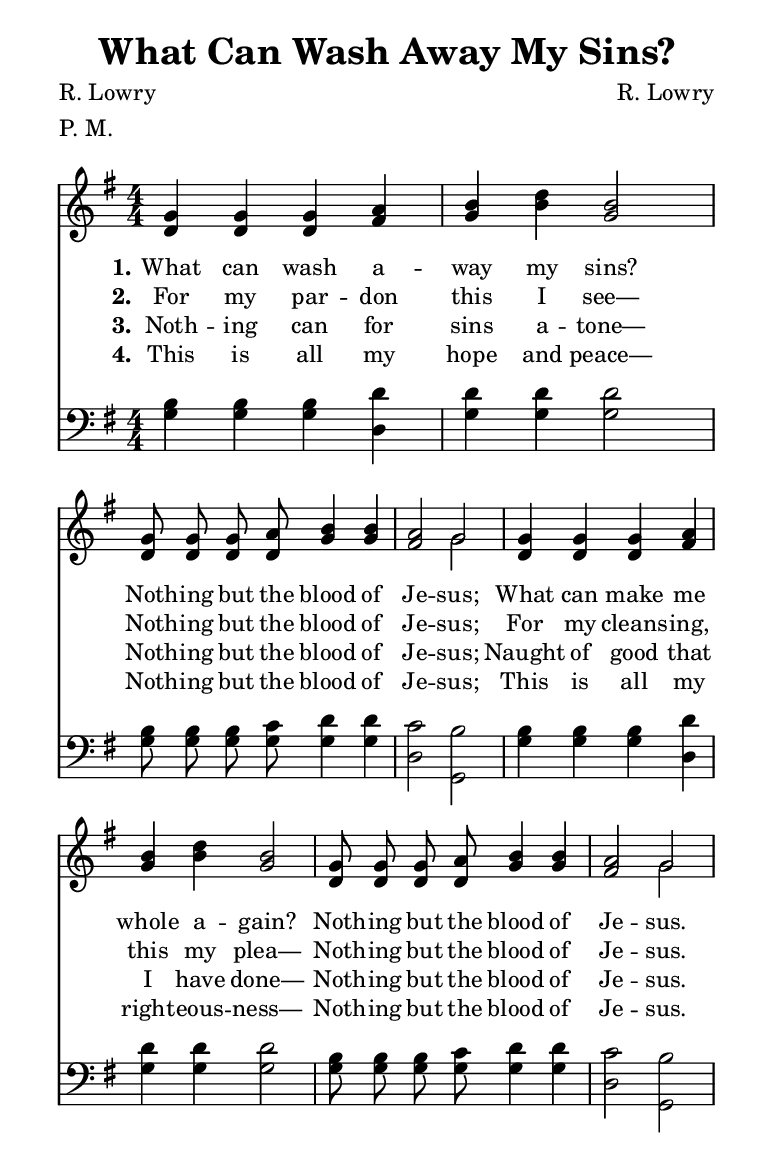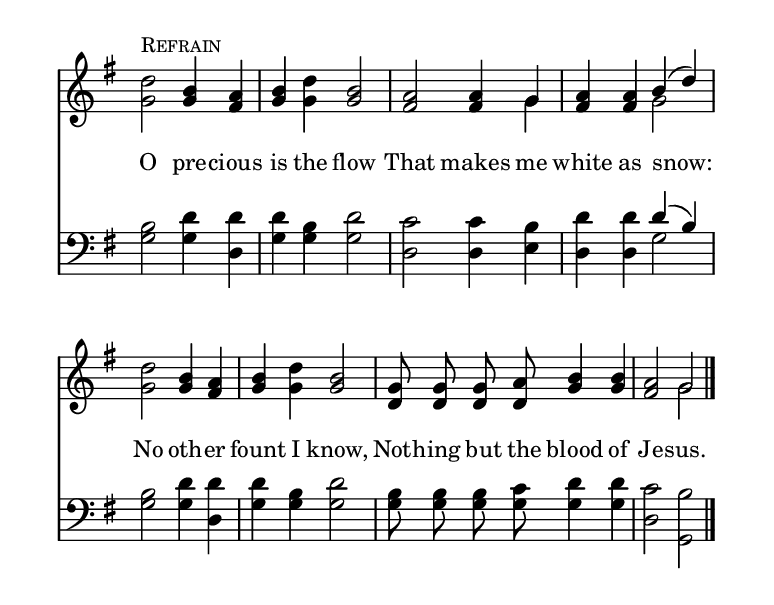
\include "common/global.ily"
\paper {
  \include "common/paper.ily"
  ragged-bottom = ##t
  %ragged-last-bottom = ##t
  %systems-per-page = ##f
  %page-count = ##f
}

\header{
  hymnnumber = "139"
  title = "What Can Wash Away My Sins?"
  tunename = ""
  meter = "P. M."
  poet = "R. Lowry"
  composer = "R. Lowry"
  %copyright = ""
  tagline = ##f
}

% for fermata in MIDI
ta = { \tempo 4=100 }
tb = { \tempo 4=50  }

patternAA = { c4 c4 c4 c4 | c4 c4 c2 }
patternAB = { c8 c8 c8 c8 c4 c4 | c2 c2 }

patternBA = { c2 c4 c4 | c4 c4 c2 }
patternBB = { c2 c4 c4 | c4 c4 c4( c4) }

global = {
  \include "common/overrides.ily"
  \override Staff.TimeSignature.style = #'numbered
  \time 4/4
  \override Score.MetronomeMark.transparent = ##t % hide all fermata changes too
  \ta
  \key g \major
  %\partial 4
  \autoBeamOff
}

notesSoprano = {
\global
\relative c'' {

  \changePitch \patternAA { g g g a | b d b }
  \changePitch \patternAB { g g g a b b | a g }
  \changePitch \patternAA { g g g a | b d b }
  \changePitch \patternAB { g g g a b b | a g }

  << s^\markup { \small \caps "Refrain" }
  \changePitch \patternBA { d' b a | b d b } >>
  \changePitch \patternBB { a a g | a a b d }
  \changePitch \patternBA { d b a | b d b }
  \changePitch \patternAB { g g g a b b | a g }

  \bar "|."

}
}

notesAlto = {
\global
\relative e' {

  \changePitch \patternAA { d d d fis | g b g }
  \changePitch \patternAB { d d d d g g | fis g }
  \changePitch \patternAA { d d d fis | g b g }
  \changePitch \patternAB { d d d d g g | fis g }

  \changePitch \patternBA { g g fis | g g g }
  \changePitch \patternBA { fis fis g | fis fis g }
  \changePitch \patternBA { g g fis | g g g }
  \changePitch \patternAB { d d d d g g | fis g }

}
}

notesTenor = {
\global
\relative a {

  \changePitch \patternAA { b b b d | d d d }
  \changePitch \patternAB { b b b c d d | c b }
  \changePitch \patternAA { b b b d | d d d }
  \changePitch \patternAB { b b b c d d | c b }

  \changePitch \patternBA { b d d | d b d }
  \changePitch \patternBB { c c b | d d d b }
  \changePitch \patternBA { b d d | d b d }
  \changePitch \patternAB { b b b c d d | c b }

}
}

notesBass = {
\global
\relative f {

  \changePitch \patternAA { g g g d | g g g  }
  \changePitch \patternAB { g g g g g g | d g, }
  \changePitch \patternAA { g' g g d | g g g  }
  \changePitch \patternAB { g g g g g g | d g, }

  \changePitch \patternBA { g' g d | g g g }
  \changePitch \patternBA { d d e | d d g }
  \changePitch \patternBA { g g d | g g g }
  \changePitch \patternAB { g g g g g g | d g, }

}
}

Refrain = \lyricmode {

O pre -- cious is the flow
That makes me white as snow:
No oth -- er fount I know,
Noth -- ing but the blood of Je -- sus.

}

wordsA = \lyricmode {
\set stanza = "1."

What can wash a -- way my sins?
Noth -- ing but the blood of Je -- sus;
What can make me whole a -- gain?
Noth -- ing but the blood of Je -- sus.

}

wordsB = \lyricmode {
\set stanza = "2."

For my par -- don this I see—
Noth -- ing but the blood of Je -- sus;
For my cleans -- ing, this my plea—
Noth -- ing but the blood of Je -- sus.

\Refrain

}

wordsC = \lyricmode {
\set stanza = "3."

Noth -- ing can for sins a -- tone—
Noth -- ing but the blood of Je -- sus;
Naught of good that I have done—
Noth -- ing but the blood of Je -- sus.

}

wordsD = \lyricmode {
\set stanza = "4."

This is all my hope and peace—
Noth -- ing but the blood of Je -- sus;
This is all my right -- eous -- ness—
Noth -- ing but the blood of Je -- sus.

}

\score {
  \context ChoirStaff <<
    \context Staff = upper <<
      \set Staff.autoBeaming = ##f
      \set ChoirStaff.systemStartDelimiter = #'SystemStartBar
      \set ChoirStaff.printPartCombineTexts = ##f
      \partcombine #'(2 . 9) \notesSoprano \notesAlto
      \context NullVoice = sopranos { \voiceOne << \notesSoprano >> }
      \context NullVoice = altos { \voiceTwo << \notesAlto >> }
      \context Lyrics = one   \lyricsto sopranos \wordsA
      \context Lyrics = two   \lyricsto sopranos \wordsB
      \context Lyrics = three \lyricsto sopranos \wordsC
      \context Lyrics = four  \lyricsto sopranos \wordsD
    >>
    \context Staff = men <<
      \set Staff.autoBeaming = ##f
      \clef bass
      \set ChoirStaff.printPartCombineTexts = ##f
      \partcombine #'(2 . 9) \notesTenor \notesBass
      \context NullVoice = tenors { \voiceOne << \notesTenor >> }
      \context NullVoice = basses { \voiceTwo << \notesBass >> }
    >>
  >>
  \layout {
    \include "common/layout.ily"
  }
  \midi{
    \include "common/midi.ily"
  }
}

\version "2.19.49"  % necessary for upgrading to future LilyPond versions.

% vi:set et ts=2 sw=2 ai nocindent syntax=lilypond:
